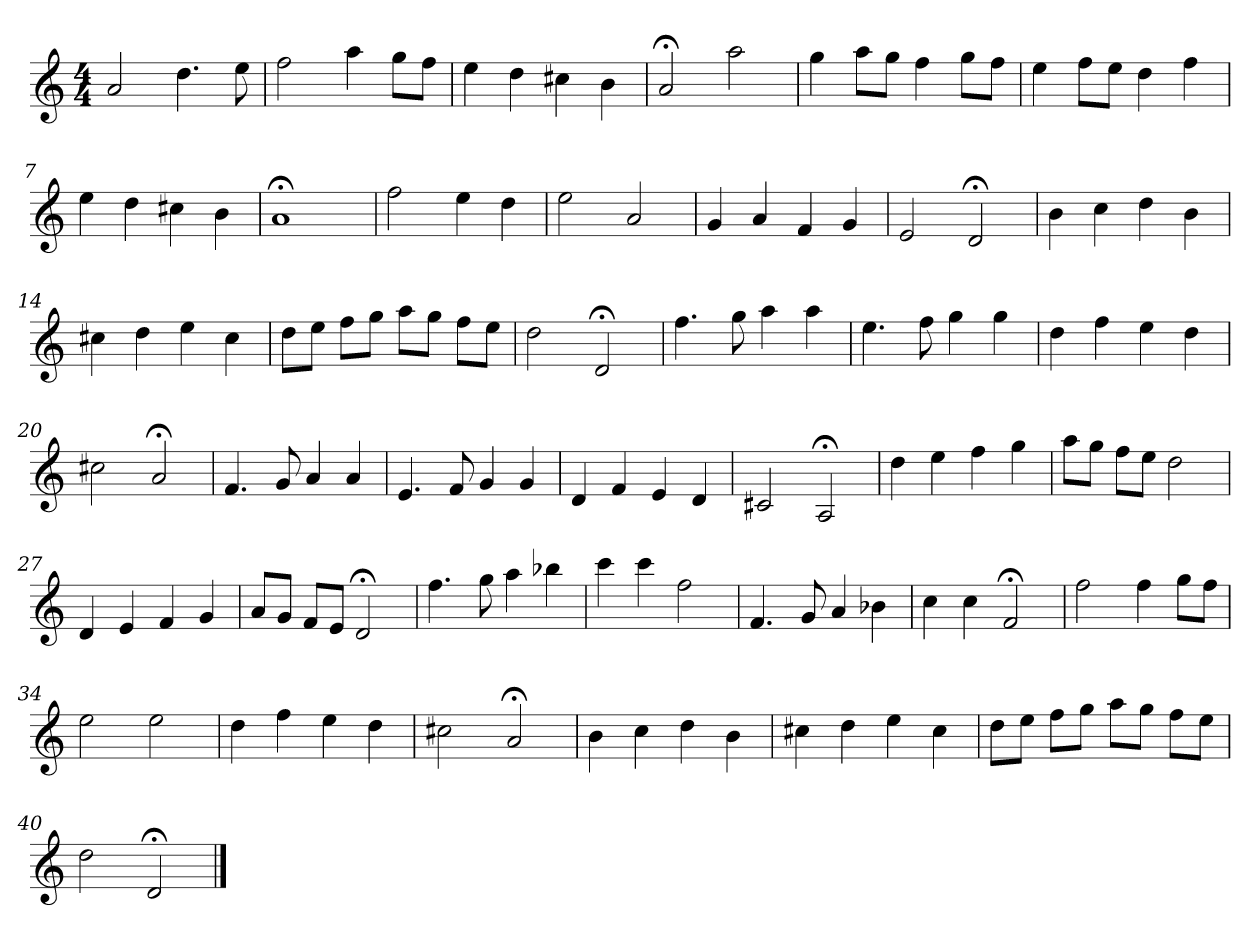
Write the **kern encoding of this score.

**kern
*part1
*staff1
*k[]
*D:dor
*M4/4
*MM120
=1
2a
4.dd
8ee
=2
2ff
4aa
8ggL
8ffJ
=3
4ee
4dd
4cc#X
4b
=4
2a;<
2aa
=5
4gg
8aaL
8ggJ
4ff
8ggL
8ffJ
=6
4ee
8ffL
8eeJ
4dd
4ff
=7
4ee
4dd
4cc#X
4b
=8
1a;<
=9
2ff
4ee
4dd
=10
2ee
2a
=11
4g
4a
4f
4g
=12
2e
2d;<
=13
4b
4cc
4dd
4b
=14
4cc#X
4dd
4ee
4cc#
=15
8ddL
8eeJ
8ffL
8ggJ
8aaL
8ggJ
8ffL
8eeJ
=16
2dd
2d;<
=17
4.ff
8gg
4aa
4aa
=18
4.ee
8ff
4gg
4gg
=19
4dd
4ff
4ee
4dd
=20
2cc#X
2a;<
=21
4.f
8g
4a
4a
=22
4.e
8f
4g
4g
=23
4d
4f
4e
4d
=24
2c#X
2A;<
=25
4dd
4ee
4ff
4gg
=26
8aaL
8ggJ
8ffL
8eeJ
2dd
=27
4d
4e
4f
4g
=28
8aL
8gJ
8fL
8eJ
2d;<
=29
4.ff
8gg
4aa
4bb-X
=30
4ccc
4ccc
2ff
=31
4.f
8g
4a
4b-X
=32
4cc
4cc
2f;<
=33
2ff
4ff
8ggL
8ffJ
=34
2ee
2ee
=35
4dd
4ff
4ee
4dd
=36
2cc#X
2a;<
=37
4b
4cc
4dd
4b
=38
4cc#X
4dd
4ee
4cc#
=39
8ddL
8eeJ
8ffL
8ggJ
8aaL
8ggJ
8ffL
8eeJ
=40
2dd
2d;<
==
*-
